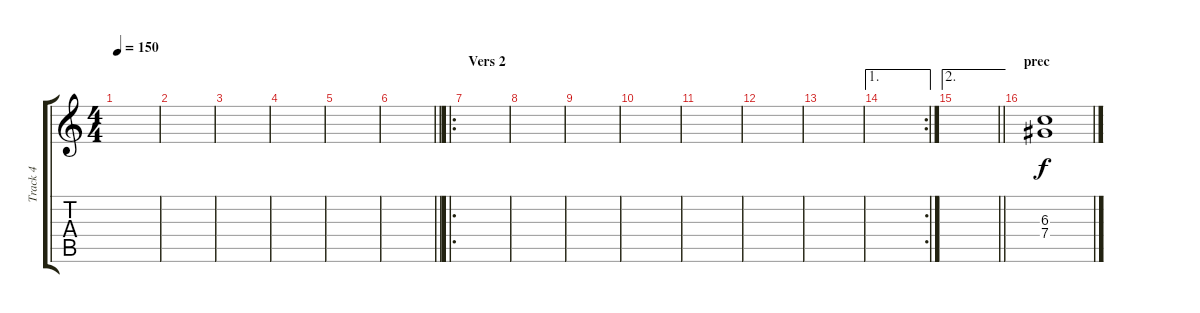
\track ("Track 4" "Track 4") {instrument distortionguitar}
\staff {score tabs}
\tuning (Eb4 Bb3 Gb3 Db3 Ab2 Eb2) {hide}
\ts (4 4)
\tempo 150
\clef g2
\ks c
|
|
|
|
|
\barLineRight lightlight
|
\ro
\section ("" "Vers 2")
|
|
|
|
|
|
|
\ae 1
\rc 2
|
\ae 2
\barLineRight lightlight
|
\section ("" "prec")
(6.3 7.4).1
